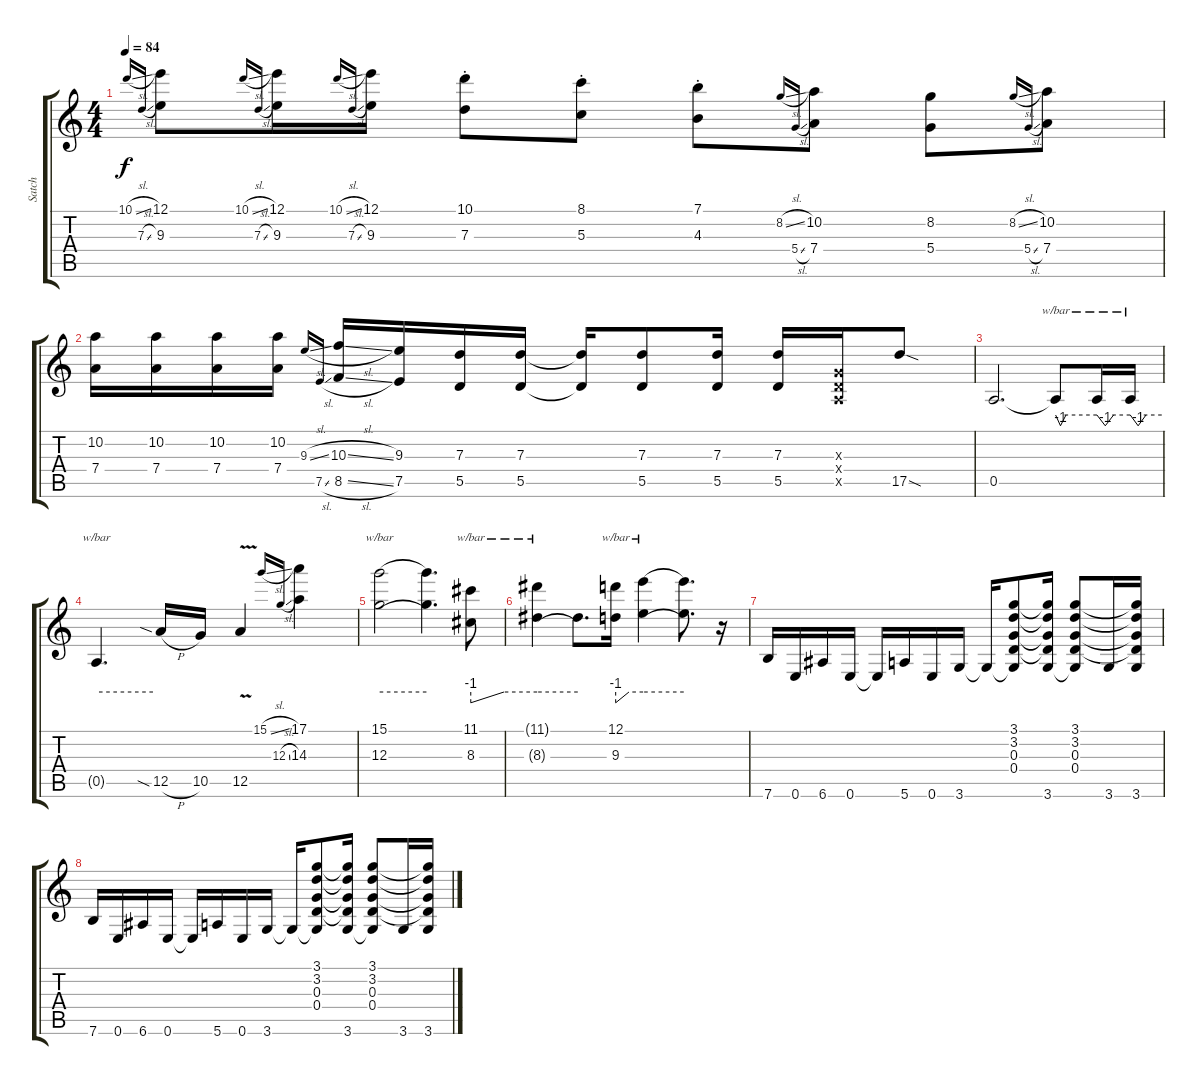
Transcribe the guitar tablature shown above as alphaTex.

\track ("Satch" "Satch") {instrument overdrivenguitar}
\staff {score tabs}
\tuning (E4 B3 G3 D3 A2 E2) {hide}
\ts (4 4)
\tempo 84
\clef g2
\ks c
10.1{sl}.16{gr onbeat dy f} 7.3{sl}.16{gr onbeat} (12.1 9.3).8 10.1{sl}.16{gr onbeat} 7.3{sl}.16{gr onbeat} (12.1 9.3).16 10.1{sl}.16{gr onbeat} 7.3{sl}.16{gr onbeat} (12.1 9.3).16 (10.1{st} 7.3{st}).8 (8.1{st} 5.3{st}).8 (7.1{st} 4.3{st}).8 8.2{sl}.16{gr onbeat} 5.4{sl}.16{gr onbeat} (10.2 7.4).8 (8.2 5.4).8 8.2{sl}.16{gr onbeat} 5.4{sl}.16{gr onbeat} (10.2 7.4).8 |
(10.2 7.4).16 (10.2 7.4).16 (10.2 7.4).16 (10.2 7.4).16 9.3{sl}.16{gr onbeat} 7.5{sl}.16{gr onbeat} (10.3{sl} 8.5{sl}).16 (9.3 7.5).16 (7.3 5.5).16 (7.3 5.5).16 (7.3{t} 5.5{t}).16 (7.3 5.5).8 (7.3 5.5).16 (7.3 5.5).16 (0.3{x} 0.4{x} 0.5{x}).16 17.5{sod}.8 |
0.5.2{d} 0.5{t}.8{tbe (custom default 0 0 7 -4 15 0 60 0)} 0.5{t}.16{tbe (custom default 0 0 15 -4 30 0 60 0)} 0.5{t}.16{tbe (custom default 0 0 15 -4 30 0 60 0)} |
0.5{t}.4{d tbe (hold default 0 0 60 0)} 12.5{sia h}.16 10.5.16 12.5{v}.4 15.1{sl}.16{gr onbeat} 12.3{sl}.16{gr onbeat} (17.1 14.3).4 |
(15.1 12.3).2{tbe (hold default 0 0 60 0)} (15.1{t} 12.3{t}).4{d} (11.1 8.3).8{tbe (custom default 0 -4 30 0 60 0)} |
(11.1{t} 8.3{t}).4{tbe (hold default 0 0 60 0)} 8.3{t}.8{d} (12.1 9.3).16{tbe (custom default 0 -4 29 0 60 0)} (12.1{t} 9.3{t}).4{tbe (hold default 0 0 60 0)} (12.1{t} 9.3{t}).8{d} r.16 |
7.6.16 0.6.16 6.6.16 0.6.16 0.6{t}.16 5.6.16 0.6.16 3.6.16 3.6{t}.16 (3.1 3.2 0.3 0.4 3.6{t}).8 (3.1{t} 3.2{t} 0.3{t} 0.4{t} 3.6).16 (3.1 3.2 0.3 0.4 3.6{t}).8 3.6.16 (3.1{t} 3.2{t} 0.3{t} 0.4{t} 3.6).16 |
7.6.16 0.6.16 6.6.16 0.6.16 0.6{t}.16 5.6.16 0.6.16 3.6.16 3.6{t}.16 (3.1 3.2 0.3 0.4 3.6{t}).8 (3.1{t} 3.2{t} 0.3{t} 0.4{t} 3.6).16 (3.1 3.2 0.3 0.4 3.6{t}).8 3.6.16 (3.1{t} 3.2{t} 0.3{t} 0.4{t} 3.6).16
